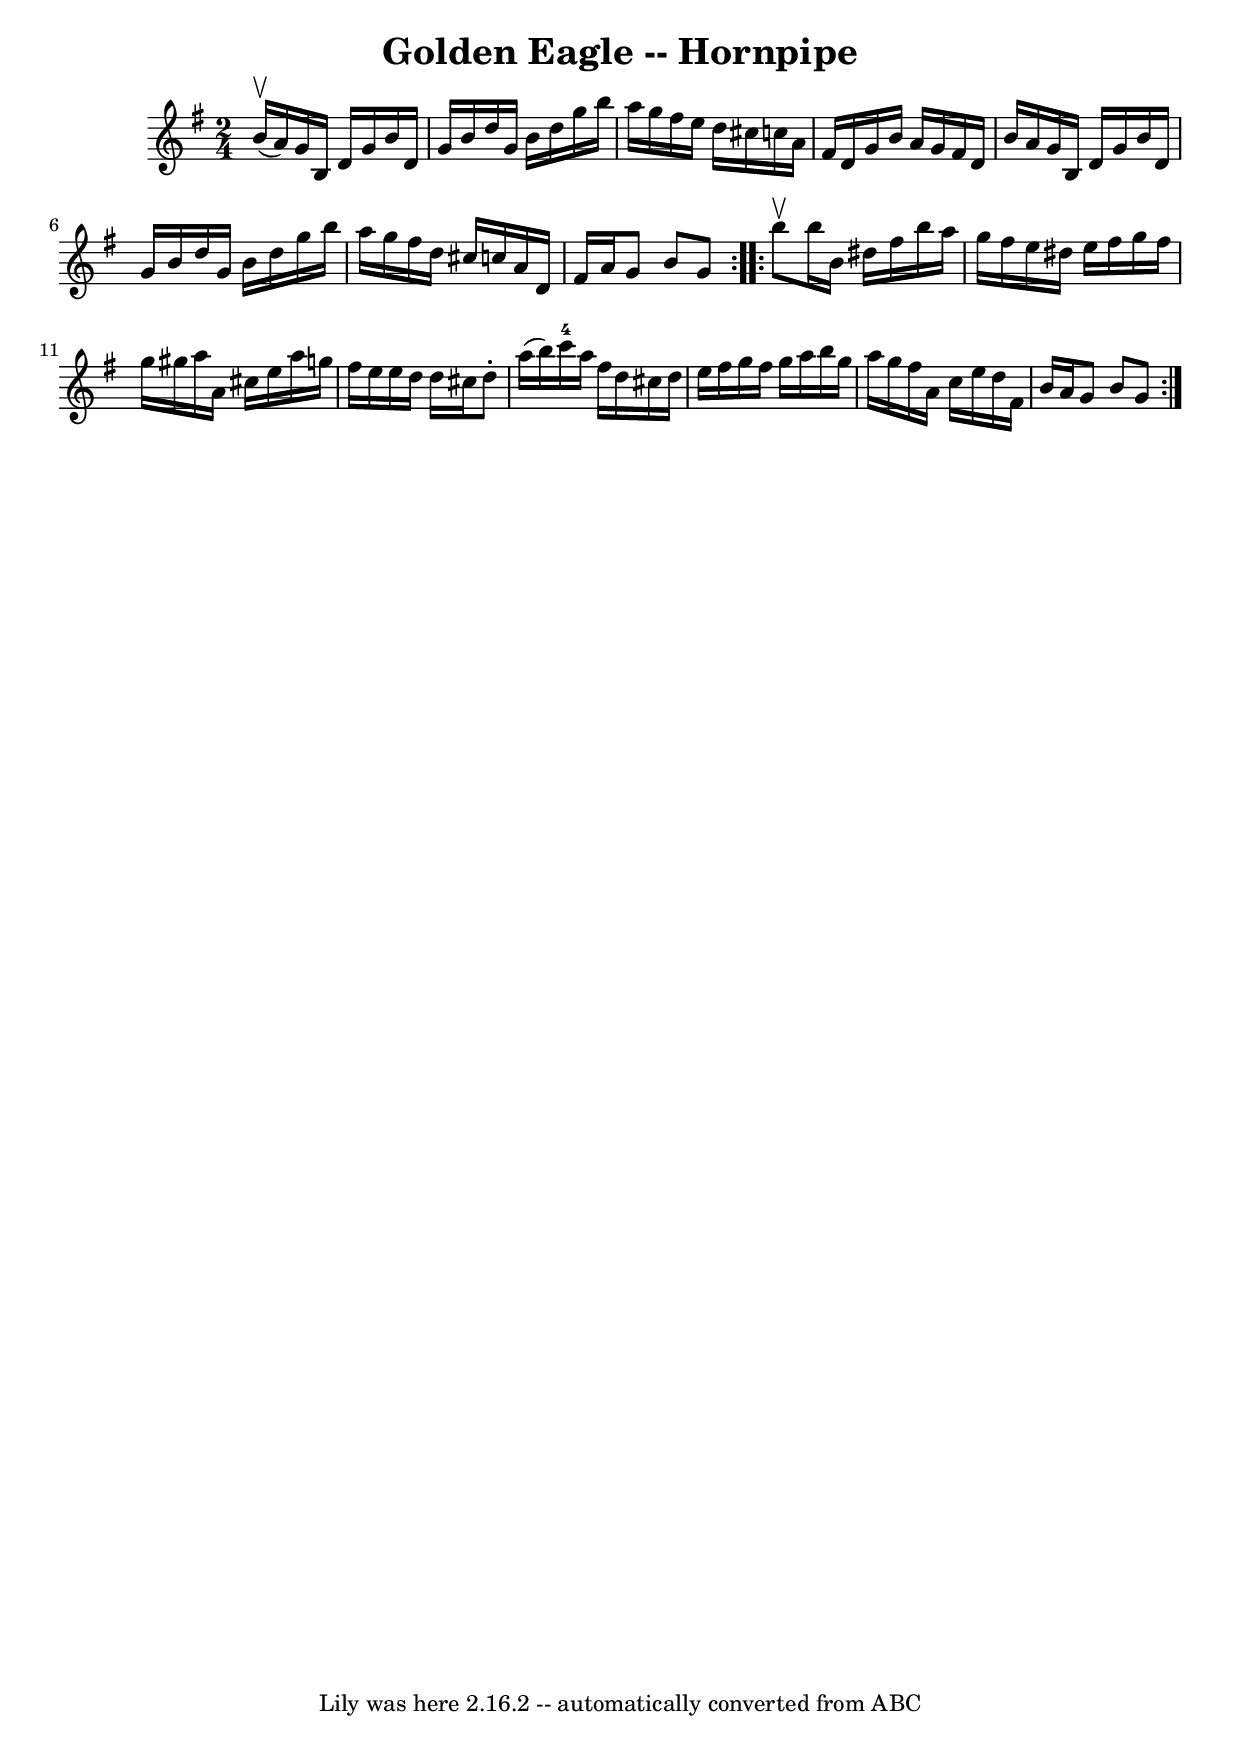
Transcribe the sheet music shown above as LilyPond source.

\version "2.7.40"
\include "Mammoth.ily"
\header {
	book = "Cole's 1000 Fiddle Tunes"
	crossRefNumber = "1"
	footnotes = ""
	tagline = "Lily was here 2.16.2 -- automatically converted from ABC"
	title = "Golden Eagle -- Hornpipe"
}
voicedefault =  {
\set Score.defaultBarType = "empty"

\repeat volta 2 {
\time 2/4 \key g \major b'16 (^\upbow a'16) |
 g'16 b16    
d'16 g'16 b'16 d'16 g'16 b'16  |
 d''16 g'16 b'16  
 d''16 g''16 b''16 a''16 g''16  |
 fis''16 e''16    
d''16 cis''16 c''!16 a'16 fis'16 d'16  |
 g'16 b'16   
 a'16 g'16 fis'16 d'16 b'16 a'16  |
 g'16 b16    
d'16 g'16 b'16 d'16 g'16 b'16  |
 d''16 g'16 b'16  
 d''16 g''16 b''16 a''16 g''16  |
 fis''16 d''16    
cis''16 c''!16 a'16 d'16 fis'16 a'16  |
 g'8 b'8    
g'8  }     \repeat volta 2 { b''8^\upbow |
 b''16 b'16 dis''16 
 fis''16 b''16 a''16 g''16 fis''16  |
 e''16 dis''16   
 e''16 fis''16 g''16 fis''16 g''16 gis''16  |
 a''16    
a'16 cis''16 e''16 a''16 g''16 fis''16 e''16  |
     
e''16 d''16 d''16 cis''16 d''8 -. a''16 (b''16) |
   
c'''16-4 a''16 fis''16 d''16 cis''16 d''16 e''16 fis''16 
 |
 g''16 fis''16 g''16 a''16 b''16 g''16 a''16    
g''16  |
 fis''16 a'16 c''16 e''16 d''16 fis'16 b'16  
 a'16  |
 g'8 b'8 g'8  }   
}

\score{
    <<

	\context Staff="default"
	{
	    \voicedefault 
	}

    >>
	\layout {
	}
	\midi {}
}
